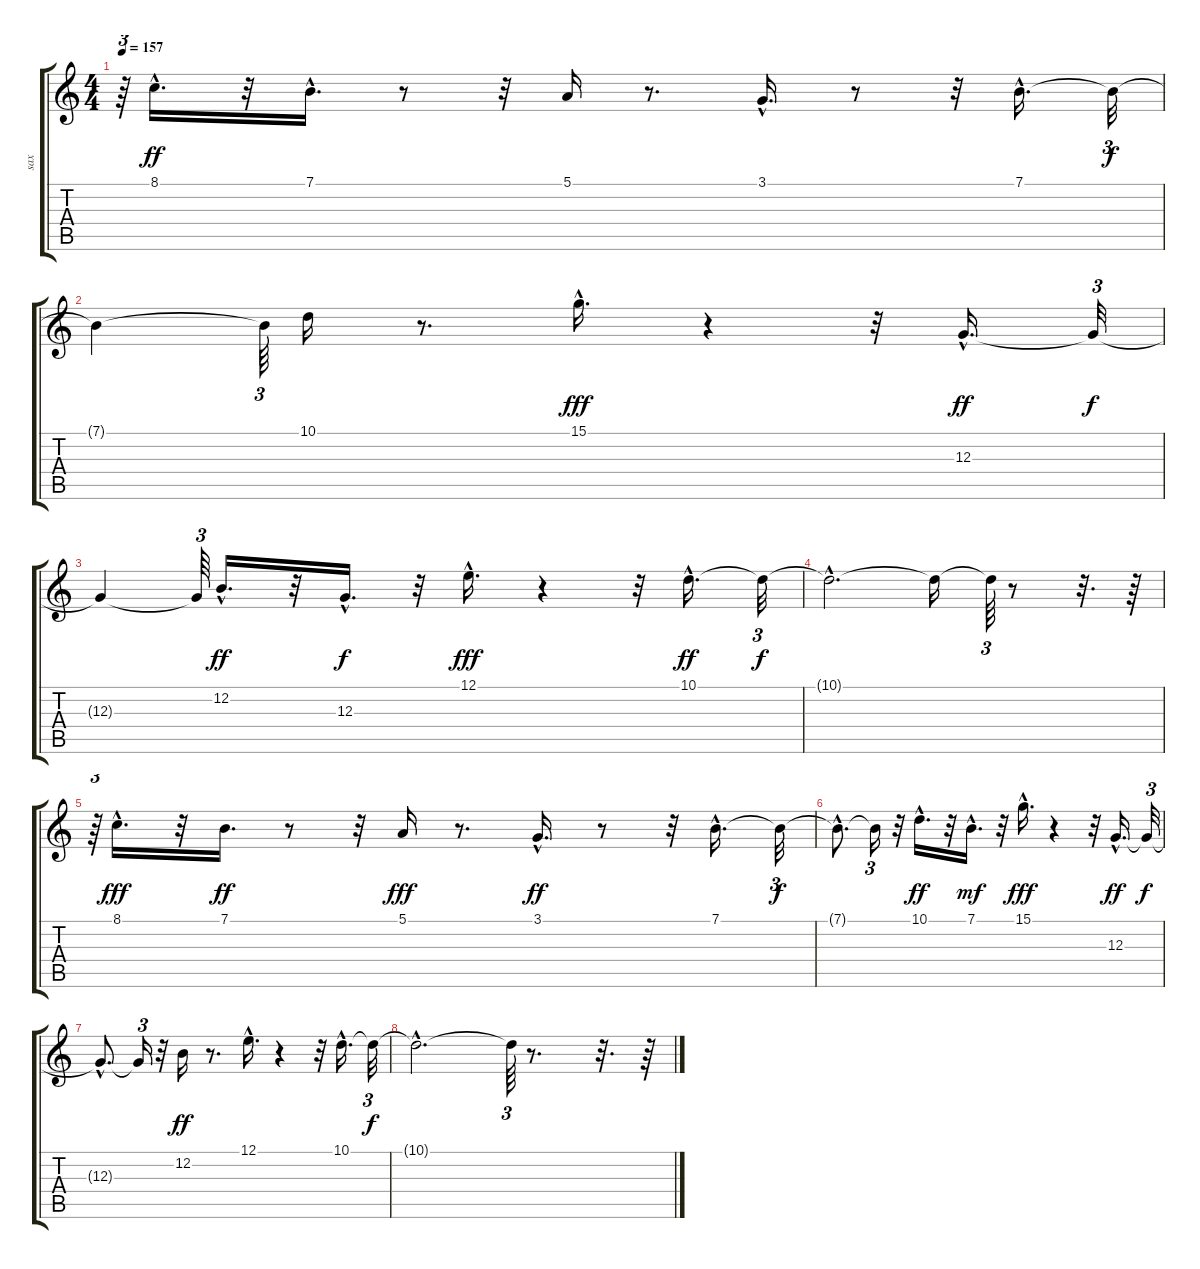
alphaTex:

\track ("sax     " "sax     ") {instrument altosax}
\staff {score tabs}
\tuning (E4 B3 G3 D3 A2 E2) {hide}
\ts (4 4)
\tempo 157
\clef g2
\ks c
r.64{tu (3 2) dy f} 8.1{hac}.16{d dy ff} r.32 7.1{hac}.16{d} r.8 r.32 5.1.16 r.8{d} 3.1{hac}.16{d} r.8 r.32 7.1{hac}.16{d} 7.1{t}.32{tu (3 2) dy f} |
7.1{t}.4 7.1{t}.64{tu (3 2)} 10.1.16 r.8{d} 15.1{hac}.16{d dy fff} r.4 r.32 12.3{hac}.16{d dy ff} 12.3{t}.32{tu (3 2) dy f} |
12.3{t}.4 12.3{t}.64{tu (3 2)} 12.2{hac}.16{d dy ff} r.32 12.3{hac}.16{d dy f} r.32 12.1{hac}.16{d dy fff} r.4 r.32 10.1{hac}.16{d dy ff} 10.1{t}.32{tu (3 2) dy f} |
10.1{hac t}.2{d} 10.1{t}.16 10.1{t}.64{tu (3 2)} r.8 r.32{d} r.64 |
r.64{tu (3 2)} 8.1{hac}.16{d dy fff} r.32 7.1.16{d dy ff} r.8 r.32 5.1.16{dy fff} r.8{d} 3.1{hac}.16{d dy ff} r.8 r.32 7.1{hac}.16{d} 7.1{t}.32{tu (3 2) dy f} |
7.1{hac t}.8{d} 7.1{t}.16{tu (3 2)} r.32 10.1{hac}.16{d dy ff} r.32 7.1{hac}.16{d dy mf} r.32 15.1{hac}.16{d dy fff} r.4 r.32 12.3{hac}.16{d dy ff} 12.3{t}.32{tu (3 2) dy f} |
12.3{hac t}.8{d} 12.3{t}.16{tu (3 2)} r.32 12.2.16{dy ff} r.8{d} 12.1{hac}.16{d} r.4 r.32 10.1{hac}.16{d} 10.1{t}.32{tu (3 2) dy f} |
10.1{hac t}.2{d} 10.1{t}.64{tu (3 2)} r.8{d} r.32{d} r.64
